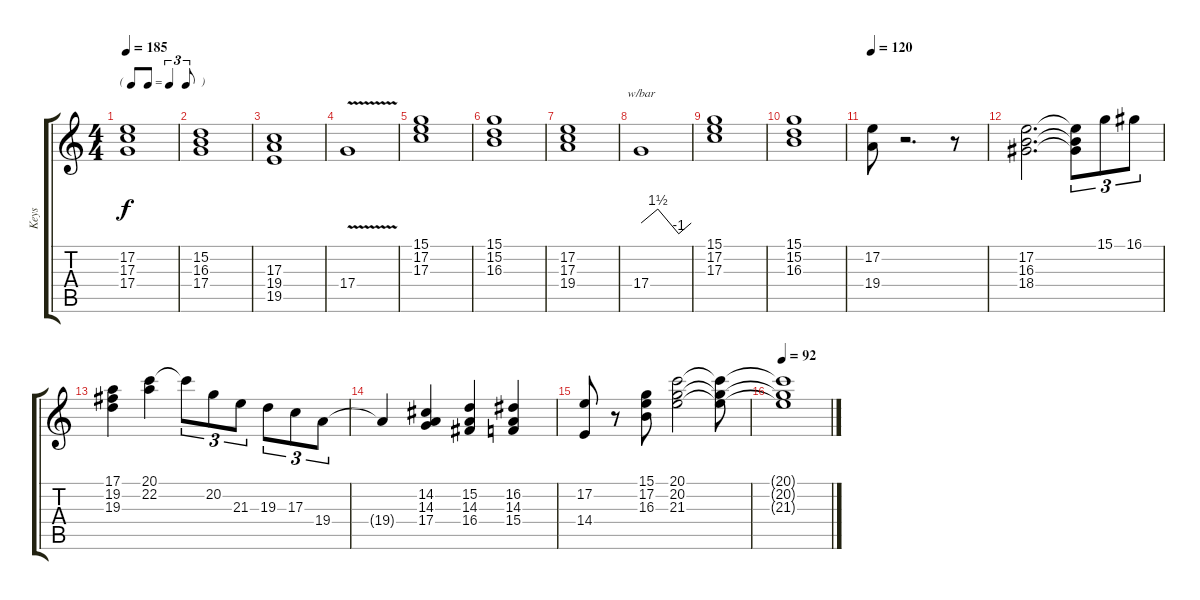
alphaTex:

\track ("Keys" "Keys") {instrument drawbarorgan}
\staff {score tabs}
\tuning (E4 B3 G3 D3 A2 E2) {hide}
\ts (4 4)
\tf triplet8th
\tempo 185
\clef g2
\ks c
(17.2 17.3 17.4).1{dy f} |
(15.2 16.3 17.4).1 |
(17.3 19.4 19.5).1 |
17.4{v}.1 |
(15.1 17.2 17.3).1 |
(15.1 15.2 16.3).1 |
(17.2 17.3 19.4).1 |
17.4.1{tbe (custom default 0 0 20 6 45 -4 60 0)} |
(15.1 17.2 17.3).1 |
(15.1 15.2 16.3).1 |
\tempo 120
(17.2 19.4).8 r.2{d} r.8 |
(17.2 16.3 18.4).2{d} (17.2{t} 16.3{t} 18.4{t}).8{tu (3 2)} 15.1.8{tu (3 2)} 16.1.8{tu (3 2)} |
(17.1 19.2 19.3).4 (20.1 22.2).4 20.1{t}.8{tu (3 2)} 20.2.8{tu (3 2)} 21.3.8{tu (3 2)} 19.3.8{tu (3 2)} 17.3.8{tu (3 2)} 19.4.8{tu (3 2)} |
19.4{t}.4 (14.2 14.3 17.4).4 (15.2 14.3 16.4).4 (16.2 14.3 15.4).4 |
(17.2 14.4).8 r.8 (15.1 17.2 16.3).8 (20.1 20.2 21.3).2 (20.1{t} 20.2{t} 21.3{t}).8 |
\tempo 92
(20.1{t} 20.2{t} 21.3{t}).1
